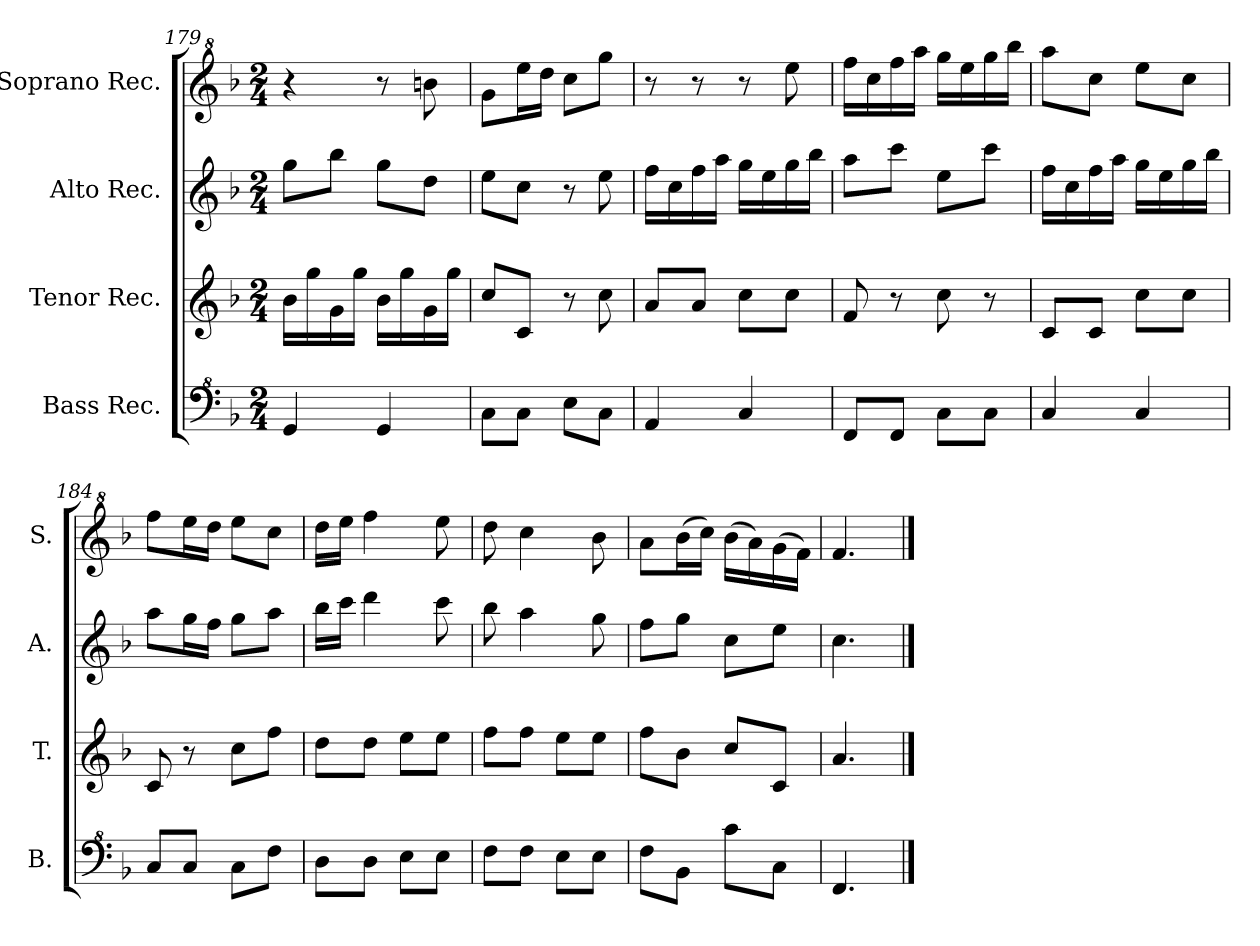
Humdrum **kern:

**kern	**kern	**kern	**kern
*part4	*part3	*part2	*part1
*staff4	*staff3	*staff2	*staff1
*I"Bass Rec.	*I"Tenor Rec.	*I"Alto Rec.	*I"Soprano Rec.
*I'B.	*I'T.	*I'A.	*I'S.
*clefF^4	*clefG2	*clefG2	*clefG^2
*k[b-]	*k[b-]	*k[b-]	*k[b-]
*M2/4	*M2/4	*M2/4	*M2/4
=179	=179	=179	=179
4G/	16b-\LL	8gg\L	4r
.	16gg\	.	.
.	16g\	8bb-\J	.
.	16gg\JJ	.	.
4G/	16b-\LL	8gg\L	8r
.	16gg\	.	.
.	16g\	8dd\J	8bbn\
.	16gg\JJ	.	.
=180	=180	=180	=180
8c\L	8cc/L	8ee\L	8gg\L
8c\J	8c/J	8cc\J	16eee\L
.	.	.	16ddd\JJ
8e\L	8r	8r	8ccc\L
8c\J	8cc\	8ee\	8ggg\J
=181	=181	=181	=181
4A/	8a/L	16ff\LL	8r
.	.	16cc\	.
.	8a/J	16ff\	8r
.	.	16aa\JJ	.
4c/	8cc\L	16gg\LL	8r
.	.	16ee\	.
.	8cc\J	16gg\	8eee\
.	.	16bb-\JJ	.
!!LO:LB:g=z
=182	=182	=182	=182
8F/L	8f/	8aa\L	16fff\LL
.	.	.	16ccc\
8F/J	8r	8ccc\J	16fff\
.	.	.	16aaa\JJ
8c\L	8cc\	8ee\L	16ggg\LL
.	.	.	16eee\
8c\J	8r	8ccc\J	16ggg\
.	.	.	16bbb-\JJ
=183	=183	=183	=183
4c/	8c/L	16ff\LL	8aaa\L
.	.	16cc\	.
.	8c/J	16ff\	8ccc\J
.	.	16aa\JJ	.
4c/	8cc\L	16gg\LL	8eee\L
.	.	16ee\	.
.	8cc\J	16gg\	8ccc\J
.	.	16bb-\JJ	.
=184	=184	=184	=184
8c/L	8c/	8aa\L	8fff\L
8c/J	8r	16gg\L	16eee\L
.	.	16ff\JJ	16ddd\JJ
8c\L	8cc\L	8gg\L	8eee\L
8f\J	8ff\J	8aa\J	8ccc\J
=185	=185	=185	=185
8d\L	8dd\L	16bb-\LL	16ddd\LL
.	.	16ccc\JJ	16eee\JJ
8d\J	8dd\J	4ddd\	4fff\
8e\L	8ee\L	.	.
8e\J	8ee\J	8ccc\	8eee\
=186	=186	=186	=186
8f\L	8ff\L	8bb-\	8ddd\
8f\J	8ff\J	4aa\	4ccc\
8e\L	8ee\L	.	.
8e\J	8ee\J	8gg\	8bb-\
=187	=187	=187	=187
8f\L	8ff\L	8ff\L	8aa\L
8B-\J	8b-\J	8gg\J	(16bb-\L
.	.	.	16ccc\JJ)
8cc\L	8cc/L	8cc\L	(16bb-\LL
.	.	.	16aa\)
8c\J	8c/J	8ee\J	(16gg\
.	.	.	16ff\JJ)
=188	=188	=188	=188
4.F/	4.a/	4.cc\	4.ff/
==	==	==	==
*-	*-	*-	*-
